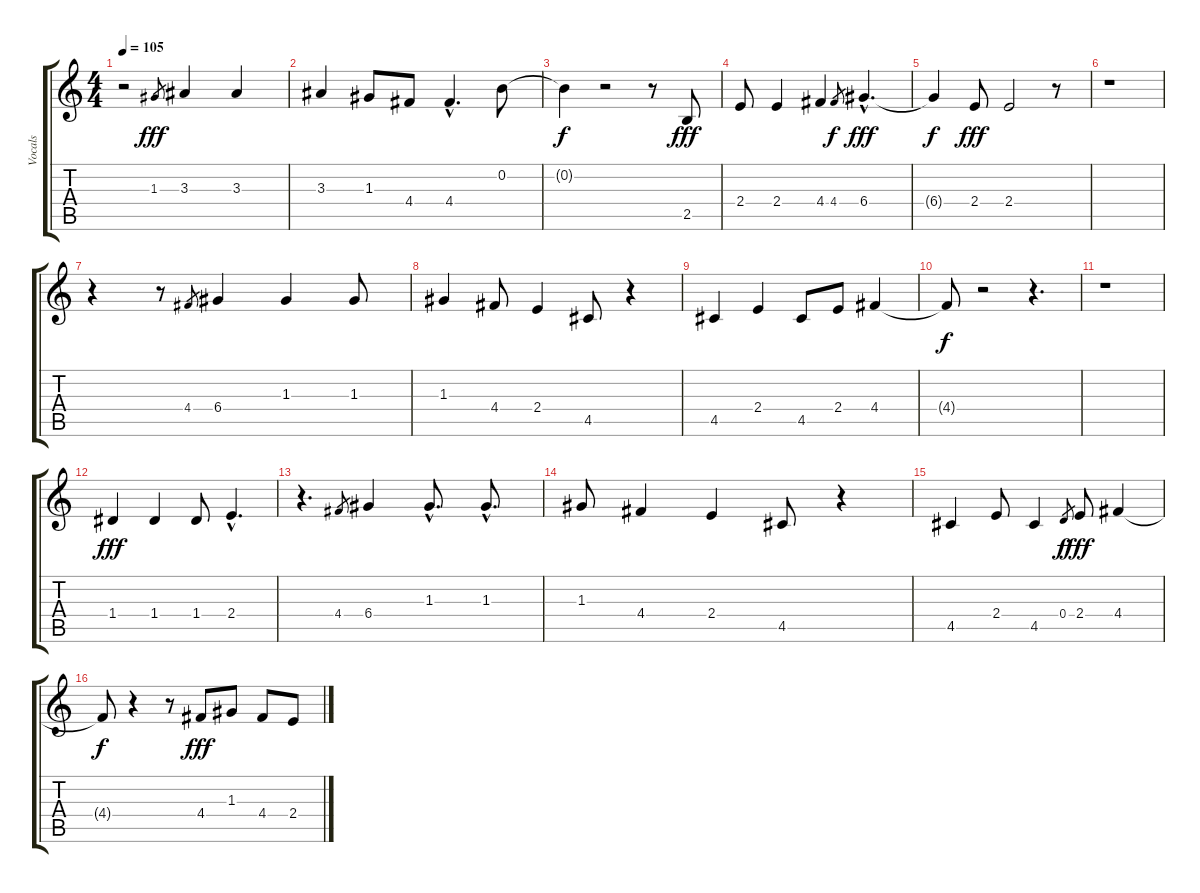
\track ("Vocals" "Vocals") {instrument acousticguitarnylon}
\staff {score tabs}
\tuning (E4 B3 G3 D3 A2 E2) {hide}
\ts (4 4)
\tempo 105
\clef g2
\ks c
r.2{dy fff} 1.3.8{gr} 3.3.4 3.3.4 |
3.3.4 1.3.8 4.4.8 4.4{hac}.4{d} 0.2.8 |
0.2{t}.4{dy f} r.2 r.8 2.5.8{dy fff} |
2.4.8 2.4.4 4.4.4 4.4.8{gr dy f} 6.4{hac}.4{d dy fff} |
6.4{t}.4{dy f} 2.4.8{dy fff} 2.4.2 r.8 |
r.1 |
r.4 r.8 4.4.8{gr} 6.4.4 1.3.4 1.3.8 |
1.3.4 4.4.8 2.4.4 4.5.8 r.4 |
4.5.4 2.4.4 4.5.8 2.4.8 4.4.4 |
4.4{t}.8{dy f} r.2 r.4{d} |
r.1 |
1.4.4{dy fff} 1.4.4 1.4.8 2.4{hac}.4{d} |
r.4{d} 4.4.8{gr} 6.4.4 1.3{hac}.8{d} 1.3{hac}.8{d} |
1.3.8 4.4.4 2.4.4 4.5.8 r.4 |
4.5.4 2.4.8 4.5.4 0.4.8{gr dy f} 2.4.8{dy fff} 4.4.4 |
4.4{t}.8{dy f} r.4 r.8 4.4.8{dy fff} 1.3.8 4.4.8 2.4.8
